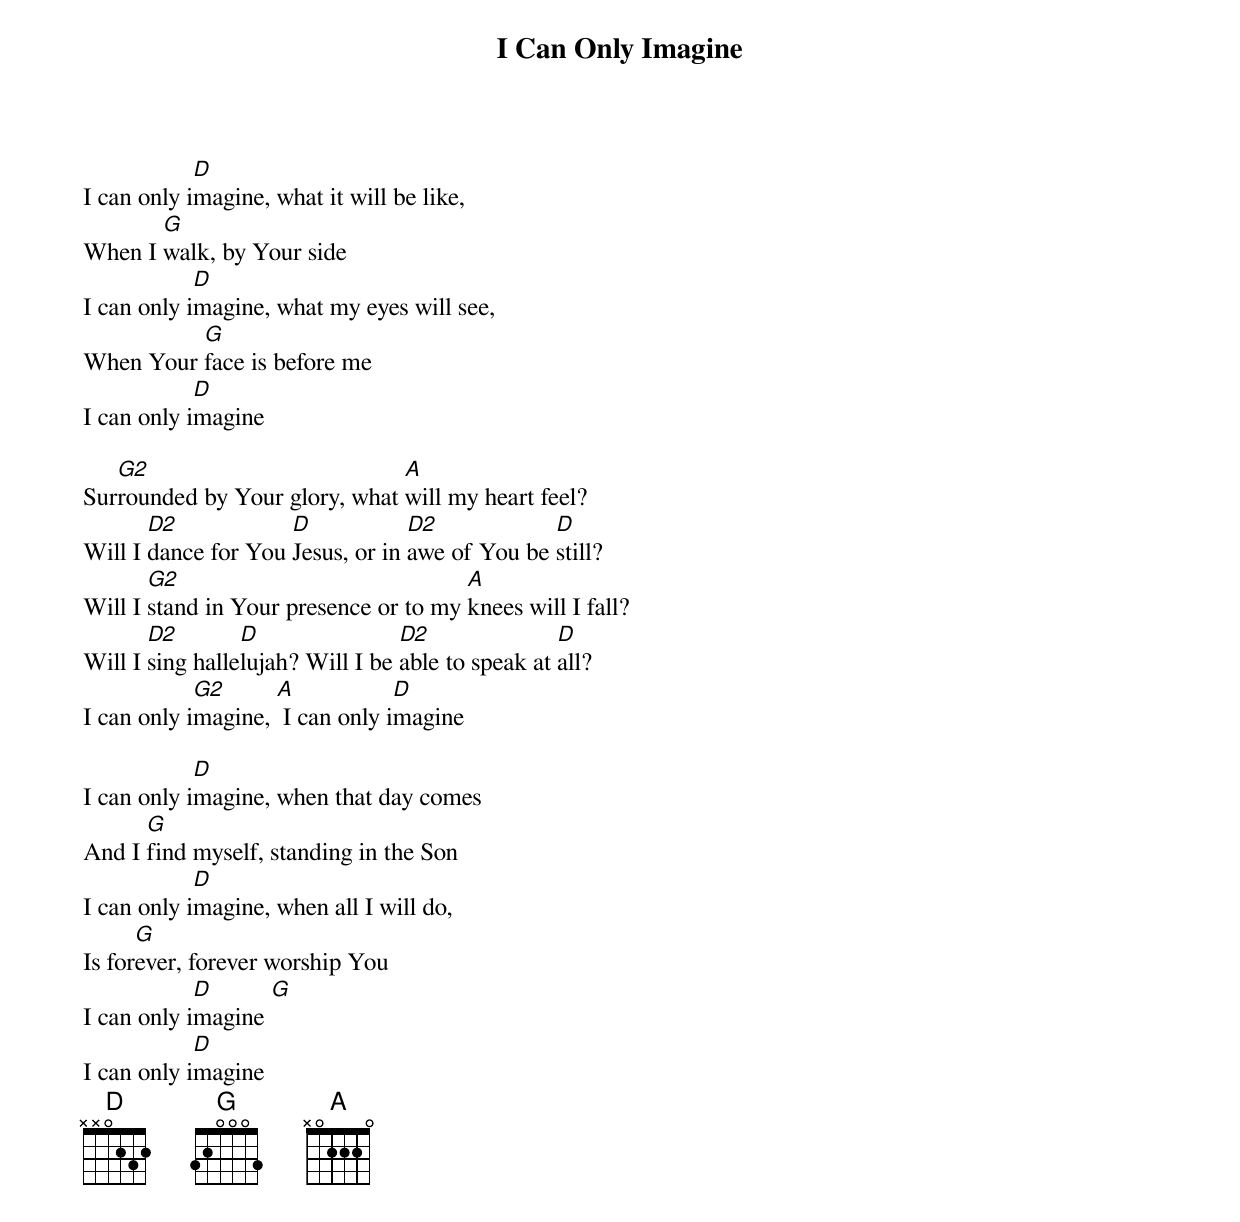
{title: I Can Only Imagine}
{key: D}
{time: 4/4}
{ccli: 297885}
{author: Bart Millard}
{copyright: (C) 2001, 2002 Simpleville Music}

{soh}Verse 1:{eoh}
I can only i[D]magine, what it will be like,
When I [G]walk, by Your side
I can only i[D]magine, what my eyes will see,
When Your [G]face is before me
I can only i[D]magine

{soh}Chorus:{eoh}
Sur[G2]rounded by Your glory, what [A]will my heart feel?
Will I [D2]dance for You [D]Jesus, or in [D2]awe of You be [D]still?
Will I [G2]stand in Your presence or to my [A]knees will I fall?
Will I [D2]sing halle[D]lujah? Will I be [D2]able to speak at [D]all?
I can only i[G2]magine, [A] I can only i[D]magine

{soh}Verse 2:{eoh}
I can only i[D]magine, when that day comes
And I [G]find myself, standing in the Son
I can only i[D]magine, when all I will do,
Is for[G]ever, forever worship You
I can only i[D]magine [G]
I can only i[D]magine
